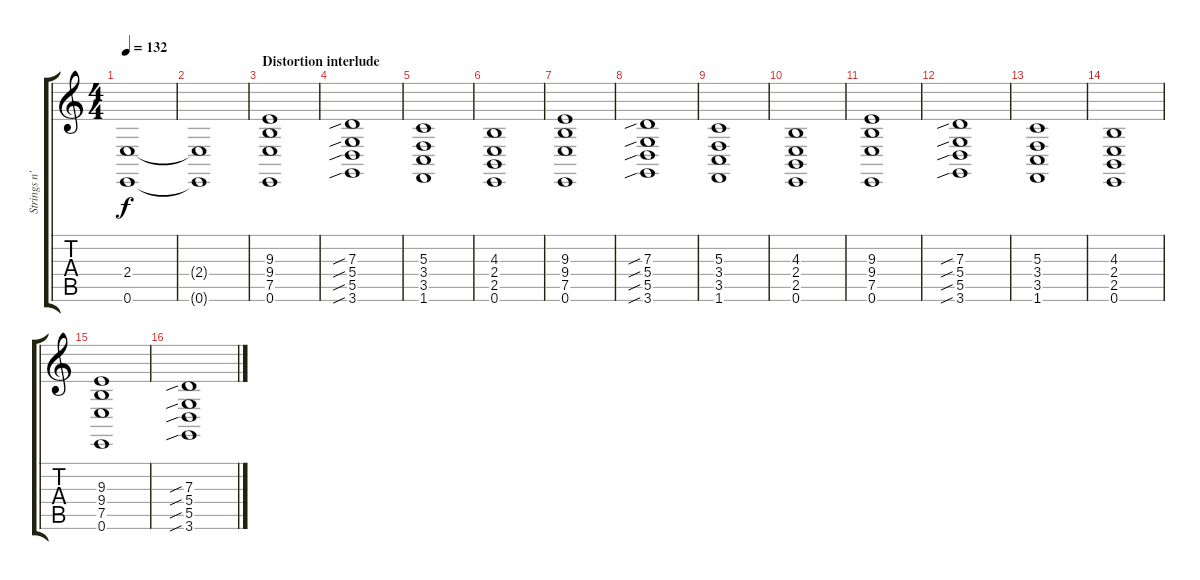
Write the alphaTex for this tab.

\track ("Strings n' choirs" "Strings n'") {instrument stringensemble1}
\staff {score tabs}
\tuning (E4 B3 G3 D3 A2 E2) {hide}
\ts (4 4)
\tempo 132
\clef g2
\ks c
(2.4{t} 0.6{t}).1{dy f} |
(2.4{t} 0.6{t}).1 |
\section ("" "Distortion interlude")
(9.3 9.4 7.5 0.6).1 |
(7.3{sib} 5.4{sib} 5.5{sib} 3.6{sib}).1 |
(5.3 3.4 3.5 1.6).1 |
(4.3 2.4 2.5 0.6).1 |
(9.3 9.4 7.5 0.6).1 |
(7.3{sib} 5.4{sib} 5.5{sib} 3.6{sib}).1 |
(5.3 3.4 3.5 1.6).1 |
(4.3 2.4 2.5 0.6).1 |
(9.3 9.4 7.5 0.6).1 |
(7.3{sib} 5.4{sib} 5.5{sib} 3.6{sib}).1 |
(5.3 3.4 3.5 1.6).1 |
(4.3 2.4 2.5 0.6).1 |
(9.3 9.4 7.5 0.6).1 |
(7.3{sib} 5.4{sib} 5.5{sib} 3.6{sib}).1
